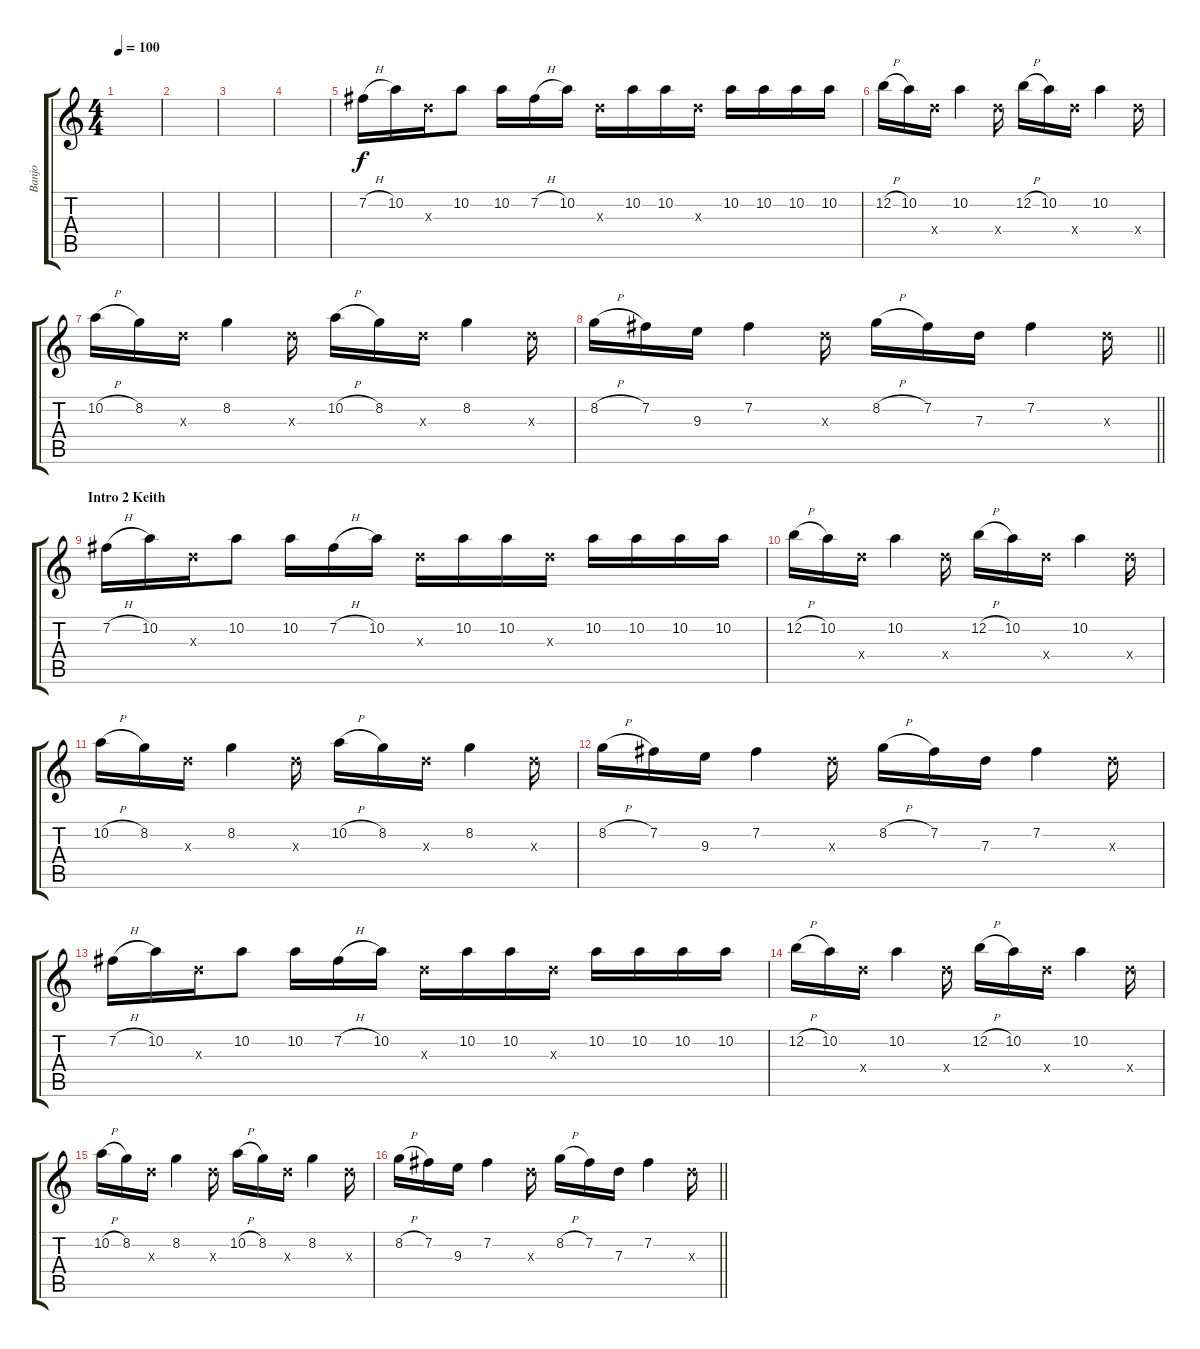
\track ("Banjo" "Banjo") {instrument acousticguitarsteel}
\staff {score tabs}
\tuning (E4 B3 G3 D3 A2 E2) {hide}
\ts (4 4)
\tempo 100
\clef g2
\ks c
|
|
|
|
7.2{h}.16 10.2.16 7.3{x}.16 10.2.8 10.2.16 7.2{h}.16 10.2.16 7.3{x}.16 10.2.16 10.2.16 7.3{x}.16 10.2.16 10.2.16 10.2.16 10.2.16 |
12.2{h}.16 10.2.16 12.4{x}.16 10.2.4 12.4{x}.16 12.2{h}.16 10.2.16 12.4{x}.16 10.2.4 12.4{x}.16 |
10.2{h}.16 8.2.16 7.3{x}.16 8.2.4 7.3{x}.16 10.2{h}.16 8.2.16 7.3{x}.16 8.2.4 7.3{x}.16 |
\barLineRight lightlight
8.2{h}.16 7.2.16 9.3.16 7.2.4 7.3{x}.16 8.2{h}.16 7.2.16 7.3.16 7.2.4 7.3{x}.16 |
\section ("" "Intro 2 Keith")
7.2{h}.16 10.2.16 7.3{x}.16 10.2.8 10.2.16 7.2{h}.16 10.2.16 7.3{x}.16 10.2.16 10.2.16 7.3{x}.16 10.2.16 10.2.16 10.2.16 10.2.16 |
12.2{h}.16 10.2.16 12.4{x}.16 10.2.4 12.4{x}.16 12.2{h}.16 10.2.16 12.4{x}.16 10.2.4 12.4{x}.16 |
10.2{h}.16 8.2.16 7.3{x}.16 8.2.4 7.3{x}.16 10.2{h}.16 8.2.16 7.3{x}.16 8.2.4 7.3{x}.16 |
8.2{h}.16 7.2.16 9.3.16 7.2.4 7.3{x}.16 8.2{h}.16 7.2.16 7.3.16 7.2.4 7.3{x}.16 |
7.2{h}.16 10.2.16 7.3{x}.16 10.2.8 10.2.16 7.2{h}.16 10.2.16 7.3{x}.16 10.2.16 10.2.16 7.3{x}.16 10.2.16 10.2.16 10.2.16 10.2.16 |
12.2{h}.16 10.2.16 12.4{x}.16 10.2.4 12.4{x}.16 12.2{h}.16 10.2.16 12.4{x}.16 10.2.4 12.4{x}.16 |
10.2{h}.16 8.2.16 7.3{x}.16 8.2.4 7.3{x}.16 10.2{h}.16 8.2.16 7.3{x}.16 8.2.4 7.3{x}.16 |
\barLineRight lightlight
8.2{h}.16 7.2.16 9.3.16 7.2.4 7.3{x}.16 8.2{h}.16 7.2.16 7.3.16 7.2.4 7.3{x}.16
